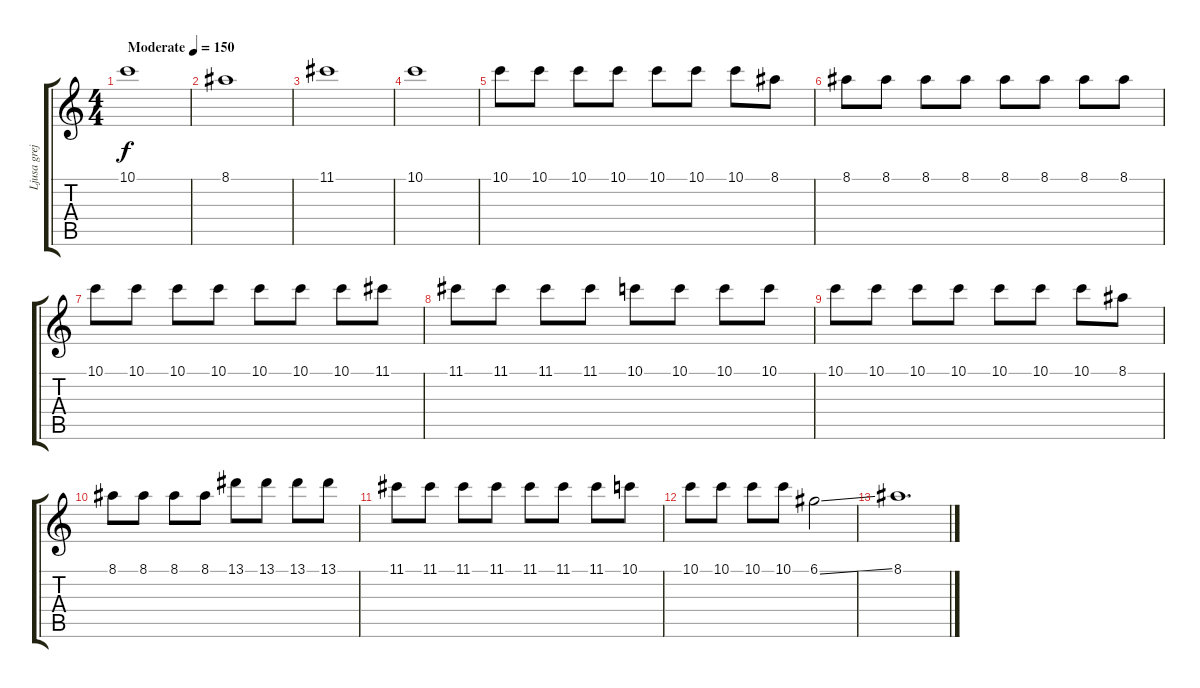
\track ("Ljusa grejjor" "Ljusa grej") {instrument distortionguitar}
\staff {score tabs}
\tuning (D4 A3 F3 C3 G2 C2) {hide}
\ts (4 4)
\tempo (150 "Moderate")
\clef g2
\ks c
10.1.1{dy f instrument distortionguitar} |
8.1.1 |
11.1.1 |
10.1.1 |
10.1.8 10.1.8 10.1.8 10.1.8 10.1.8 10.1.8 10.1.8 8.1.8 |
8.1.8 8.1.8 8.1.8 8.1.8 8.1.8 8.1.8 8.1.8 8.1.8 |
10.1.8 10.1.8 10.1.8 10.1.8 10.1.8 10.1.8 10.1.8 11.1.8 |
11.1.8 11.1.8 11.1.8 11.1.8 10.1.8 10.1.8 10.1.8 10.1.8 |
10.1.8 10.1.8 10.1.8 10.1.8 10.1.8 10.1.8 10.1.8 8.1.8 |
8.1.8 8.1.8 8.1.8 8.1.8 13.1.8 13.1.8 13.1.8 13.1.8 |
11.1.8 11.1.8 11.1.8 11.1.8 11.1.8 11.1.8 11.1.8 10.1.8 |
10.1.8 10.1.8 10.1.8 10.1.8 6.1{ss}.2 |
8.1.1{d}
